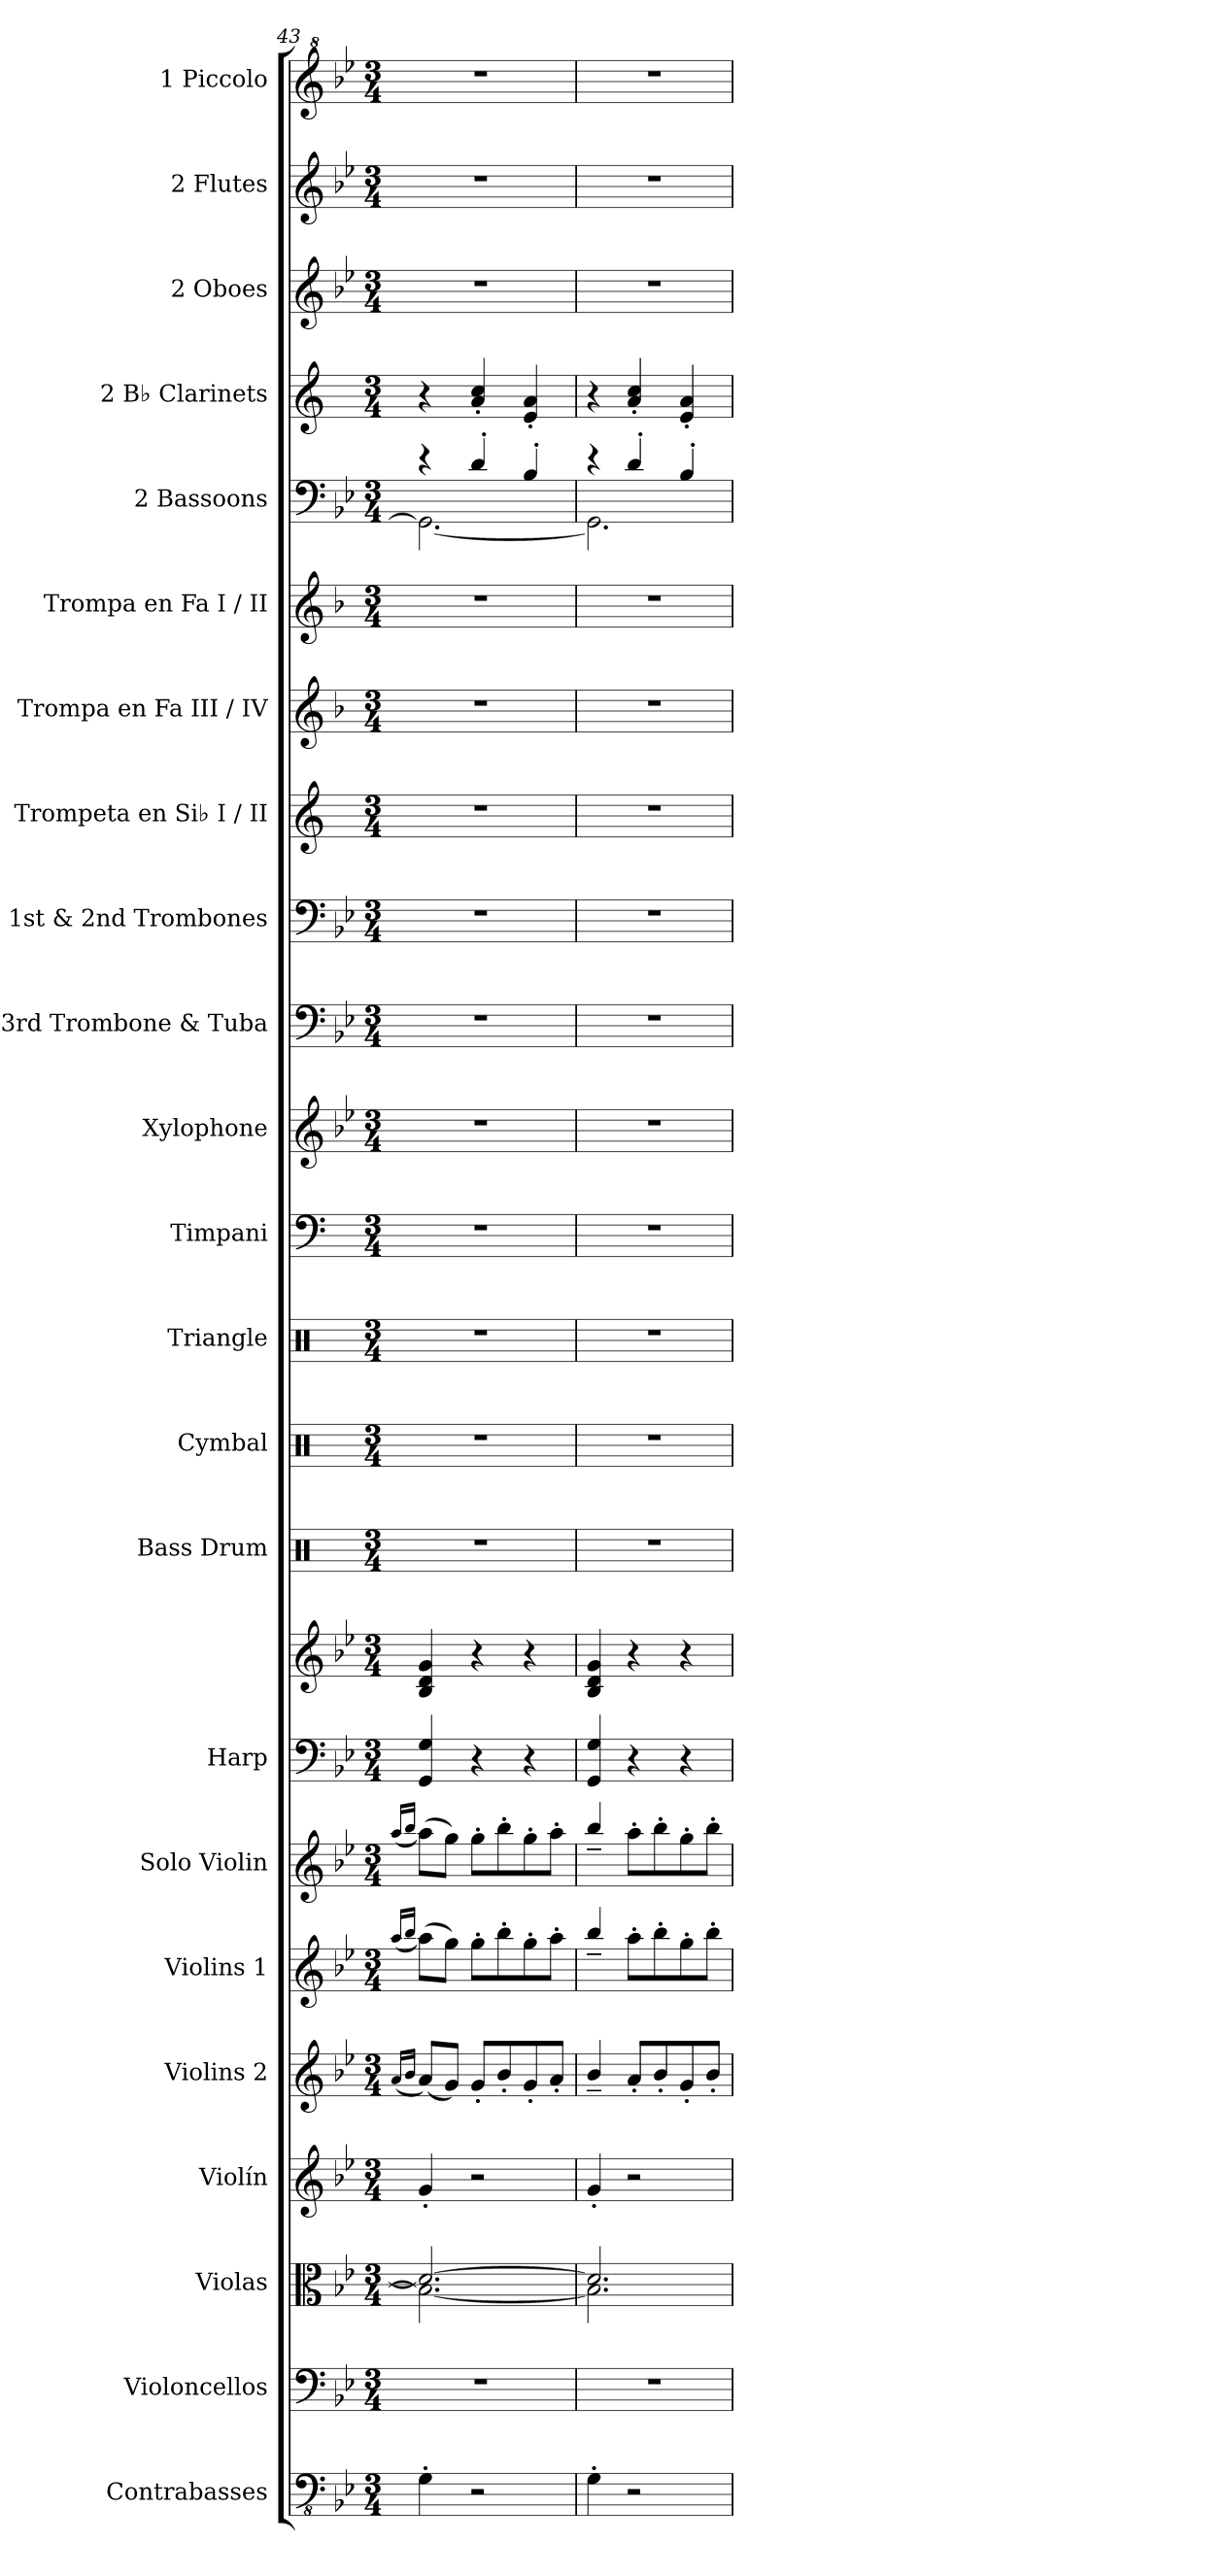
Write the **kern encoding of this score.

**kern	**kern	**kern	**kern	**kern	**kern	**kern	**kern	**kern	**kern	**kern	**kern	**kern	**kern	**kern	**kern	**kern	**kern	**kern	**kern	**kern	**kern	**kern	**kern
*part23	*part22	*part21	*part20	*part19	*part18	*part17	*part16	*part16	*part15	*part14	*part13	*part12	*part11	*part10	*part9	*part8	*part7	*part6	*part5	*part4	*part3	*part2	*part1
*staff24	*staff23	*staff22	*staff21	*staff20	*staff19	*staff18	*staff17	*staff16	*staff15	*staff14	*staff13	*staff12	*staff11	*staff10	*staff9	*staff8	*staff7	*staff6	*staff5	*staff4	*staff3	*staff2	*staff1
*I"Contrabasses	*I"Violoncellos	*I"Violas	*I"Violín	*I"Violins 2	*I"Violins 1	*I"Solo Violin	*I"Harp	*	*I"Bass Drum	*I"Cymbal	*I"Triangle	*I"Timpani	*I"Xylophone	*I"3rd Trombone     &amp; Tuba	*I"1st &amp; 2nd Trombones	*I"Trompeta en Si♭  I / II	*I"Trompa en Fa   III / IV	*I"Trompa en Fa I / II	*I"2 Bassoons	*I"2 B♭ Clarinets	*I"2 Oboes	*I"2 Flutes	*I"1 Piccolo
*I'Cbs.	*I'Vlcs.	*I'Vlas.	*I'Vln.	*I'Vlns. 2	*I'Vlns. 1	*I'S. Vln.	*I'Hrp.	*	*I'B. Dr.	*I'Cym.	*I'Trgl.	*I'Timp.	*I'Xyl.	*I'3rd Trb. &amp; Tba.	*I'1st &amp; 2nd    Trbs.	*I'Tpt. Si♭  I / II	*I'Trmp. Fa   III / IV	*I'Trmp. Fa I / II	*I'2 Bsns.	*I'2 B♭ Cls.	*I'2 Obs.	*I'2 Fls.	*I'1 Picc.
!!LO:PB:g=z
*clefFv4	*clefF4	*clefC3	*clefG2	*clefG2	*clefG2	*clefG2	*clefF4	*clefG2	*clefX	*clefX	*clefX	*clefF4	*clefG2	*clefF4	*clefF4	*clefG2	*clefG2	*clefG2	*clefF4	*clefG2	*clefG2	*clefG2	*clefG^2
*	*	*	*	*	*	*	*	*	*	*	*	*	*ITrd-7c-12	*	*	*ITrd1c2	*ITrd4c7	*ITrd4c7	*	*ITrd1c2	*	*	*ITrd-7c-12
*k[b-e-]	*k[b-e-]	*k[b-e-]	*k[b-e-]	*k[b-e-]	*k[b-e-]	*k[b-e-]	*k[b-e-]	*k[b-e-]	*k[]	*k[]	*k[]	*k[]	*k[b-e-]	*k[b-e-]	*k[b-e-]	*k[b-e-]	*k[b-e-]	*k[b-e-]	*k[b-e-]	*k[b-e-]	*k[b-e-]	*k[b-e-]	*k[b-e-]
*M3/4	*M3/4	*M3/4	*M3/4	*M3/4	*M3/4	*M3/4	*M3/4	*M3/4	*M3/4	*M3/4	*M3/4	*M3/4	*M3/4	*M3/4	*M3/4	*M3/4	*M3/4	*M3/4	*M3/4	*M3/4	*M3/4	*M3/4	*M3/4
=43	=43	=43	=43	=43	=43	=43	=43	=43	=43	=43	=43	=43	=43	=43	=43	=43	=43	=43	=43	=43	=43	=43	=43
.	.	.	.	(<16qa/LL	(<16qaa/LL	(<16qaa/LL	.	.	.	.	.	.	.	.	.	.	.	.	.	.	.	.	.
.	.	.	.	16qb-/JJ	16qbb-/JJ	16qbb-/JJ	.	.	.	.	.	.	.	.	.	.	.	.	.	.	.	.	.
*	*	*^	*	*	*	*	*	*	*	*	*	*	*	*	*	*	*	*	*^	*	*	*	*
4GG'\	2.r	2.d/_	2.B-\_	4g'/	(>8a/L)	(>8aa\L)	(>8aa\L)	4GG/ 4G/	4B-/ 4d/ 4g/	2.r	2.r	2.r	2.r	2.r	2.r	2.r	2.r	2.r	2.r	4r	2.GG\_	4r	2.r	2.r	2.r
.	.	.	.	.	8g/J)	8gg\J)	8gg\J)	.	.	.	.	.	.	.	.	.	.	.	.	.	.	.	.	.	.
2r	.	.	.	2r	8g'/L	8gg'\L	8gg'\L	4r	4r	.	.	.	.	.	.	.	.	.	.	4d'/	.	4g/' 4b-/'	.	.	.
.	.	.	.	.	8b-'/	8bb-'\	8bb-'\	.	.	.	.	.	.	.	.	.	.	.	.	.	.	.	.	.	.
.	.	.	.	.	8g'/	8gg'\	8gg'\	4r	4r	.	.	.	.	.	.	.	.	.	.	4B-'/	.	4d/' 4g/'	.	.	.
.	.	.	.	.	8a'/J	8aa'\J	8aa'\J	.	.	.	.	.	.	.	.	.	.	.	.	.	.	.	.	.	.
=44	=44	=44	=44	=44	=44	=44	=44	=44	=44	=44	=44	=44	=44	=44	=44	=44	=44	=44	=44	=44	=44	=44	=44	=44	=44
4GG'\	2.r	2.d/]	2.B-\]	4g'/	4b-~/	4bb-~/	4bb-~/	4GG/ 4G/	4B-/ 4d/ 4g/	2.r	2.r	2.r	2.r	2.r	2.r	2.r	2.r	2.r	2.r	4r	2.GG\]	4r	2.r	2.r	2.r
2r	.	.	.	2r	8a'/L	8aa'\L	8aa'\L	4r	4r	.	.	.	.	.	.	.	.	.	.	4d'/	.	4g/' 4b-/'	.	.	.
.	.	.	.	.	8b-'/	8bb-'\	8bb-'\	.	.	.	.	.	.	.	.	.	.	.	.	.	.	.	.	.	.
.	.	.	.	.	8g'/	8gg'\	8gg'\	4r	4r	.	.	.	.	.	.	.	.	.	.	4B-'/	.	4d/' 4g/'	.	.	.
.	.	.	.	.	8b-'/J	8bb-'\J	8bb-'\J	.	.	.	.	.	.	.	.	.	.	.	.	.	.	.	.	.	.
*	*	*v	*v	*	*	*	*	*	*	*	*	*	*	*	*	*	*	*	*	*v	*v	*	*	*	*
=	=	=	=	=	=	=	=	=	=	=	=	=	=	=	=	=	=	=	=	=	=	=	=
*-	*-	*-	*-	*-	*-	*-	*-	*-	*-	*-	*-	*-	*-	*-	*-	*-	*-	*-	*-	*-	*-	*-	*-
